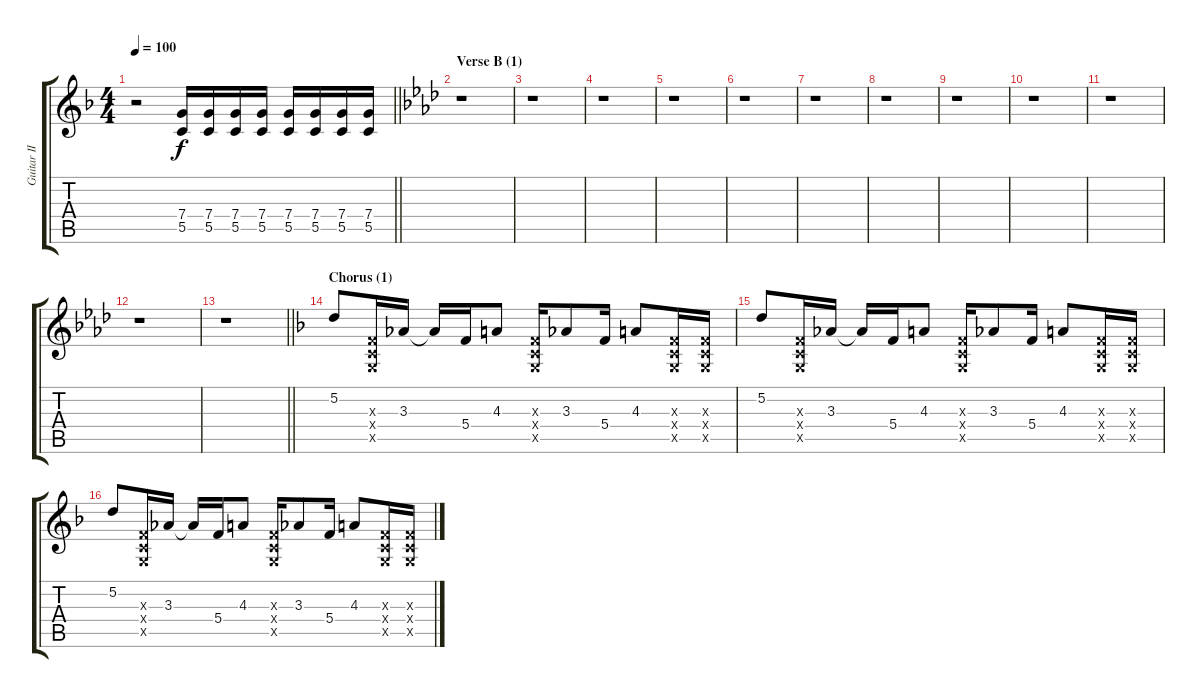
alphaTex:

\track ("Guitar II" "Guitar II") {instrument distortionguitar}
\staff {score tabs}
\tuning (D4 A3 F3 C3 G2 D2) {hide}
\ts (4 4)
\tempo 100
\clef g2
\barLineRight lightlight
\ks dminor
r.2{dy f} (7.4 5.5).16 (7.4 5.5).16 (7.4 5.5).16 (7.4 5.5).16 (7.4 5.5).16 (7.4 5.5).16 (7.4 5.5).16 (7.4 5.5).16 |
\section ("" "Verse B (1)")
\ks ab
r.1 |
r.1 |
r.1 |
r.1 |
r.1 |
r.1 |
r.1 |
r.1 |
r.1 |
r.1 |
r.1 |
\barLineRight lightlight
r.1 |
\section ("" "Chorus (1)")
\ks dminor
5.2.8 (0.3{x} 0.4{x} 0.5{x}).16 3.3.16 3.3{t}.16 5.4.16 4.3.8 (0.3{x} 0.4{x} 0.5{x}).16 3.3.8 5.4.16 4.3.8 (0.3{x} 0.4{x} 0.5{x}).16 (0.3{x} 0.4{x} 0.5{x}).16 |
5.2.8 (0.3{x} 0.4{x} 0.5{x}).16 3.3.16 3.3{t}.16 5.4.16 4.3.8 (0.3{x} 0.4{x} 0.5{x}).16 3.3.8 5.4.16 4.3.8 (0.3{x} 0.4{x} 0.5{x}).16 (0.3{x} 0.4{x} 0.5{x}).16 |
5.2.8 (0.3{x} 0.4{x} 0.5{x}).16 3.3.16 3.3{t}.16 5.4.16 4.3.8 (0.3{x} 0.4{x} 0.5{x}).16 3.3.8 5.4.16 4.3.8 (0.3{x} 0.4{x} 0.5{x}).16 (0.3{x} 0.4{x} 0.5{x}).16
